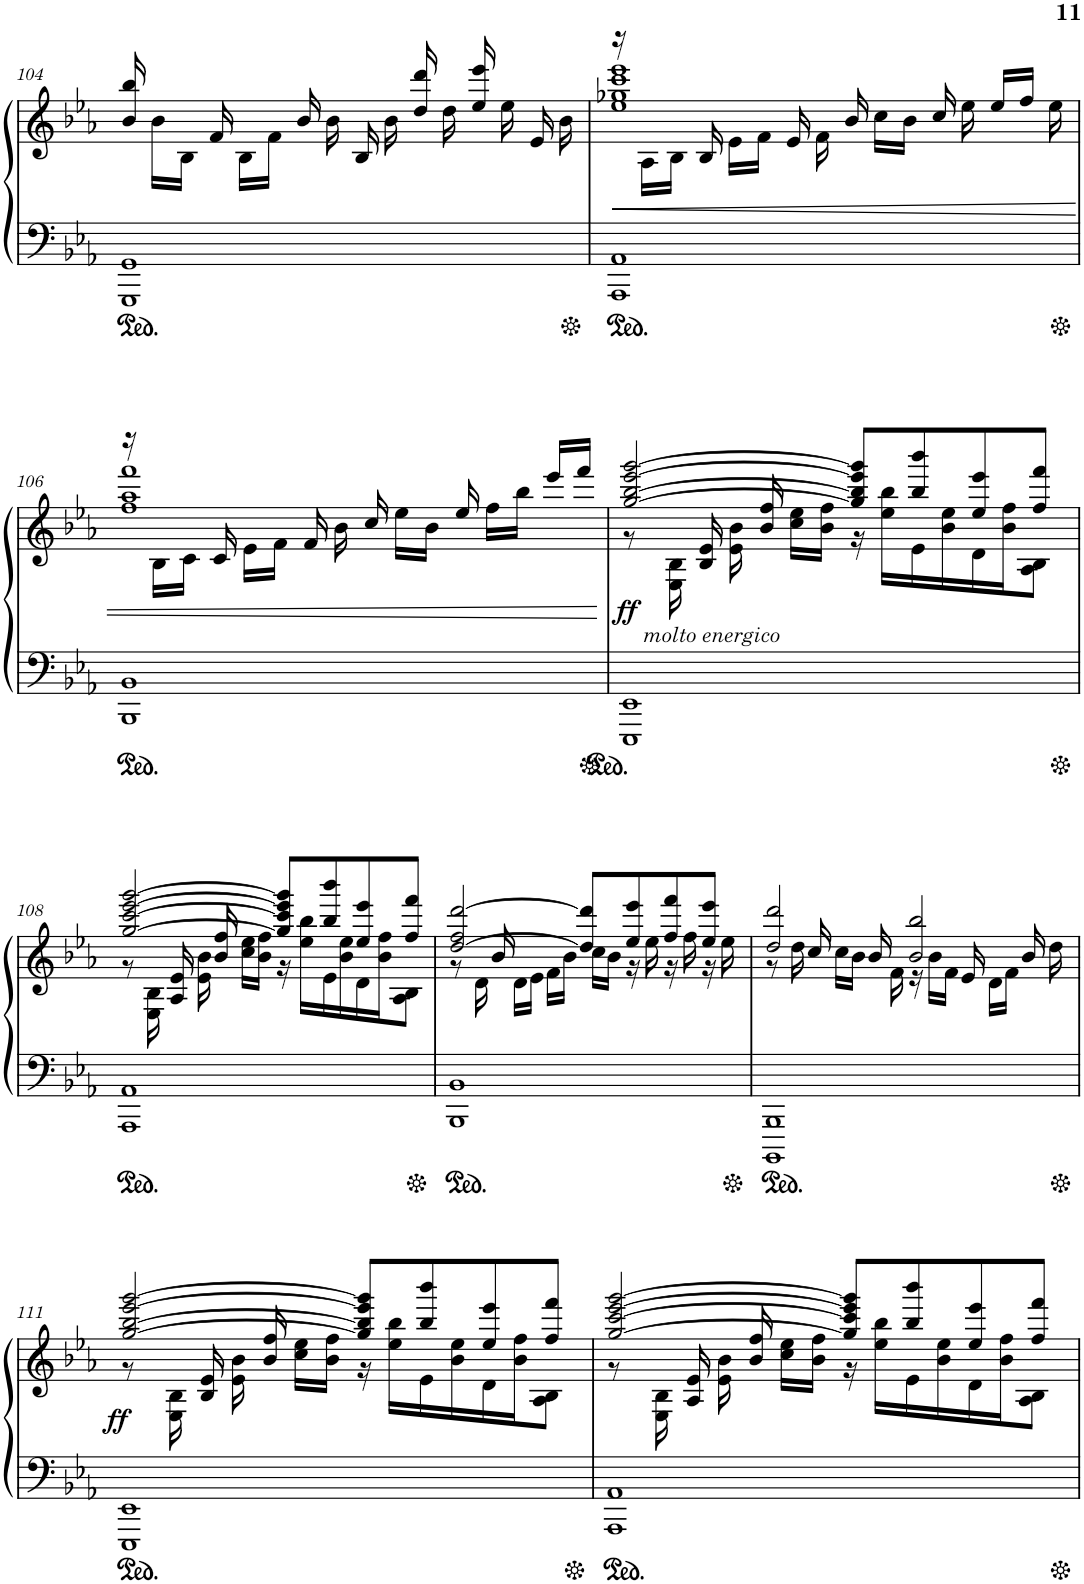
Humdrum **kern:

**kern	**kern	**dynam
*part1	*part1	*part1
*staff2	*staff1	*staff1/2
*I"Piano	*	*
*I'Pno.	*	*
!!LO:PB:g=z
*clefF4	*clefG2	*
*k[b-e-a-]	*k[b-e-a-]	*
*M4/4	*M4/4	*
=104	=104	=104
1GGG 1GG	16b-/ 16bb-/	.
.	16b-\LL	.
.	16B-\JJ	.
.	16f/	.
.	16B-\LL	.
.	16f\JJ	.
.	16b-/	.
.	16b-\	.
.	16B-/	.
.	16b-\	.
.	16dd/ 16ddd/	.
.	16dd\	.
.	16ee-/ 16eee-/	.
.	16ee-\	.
.	16e-/	.
.	16b-\	.
=105	=105	=105
!	!	!LO:HP:b
*	*^	*
1AAA- 1AA-	16r	1ee- 1gg-X 1ccc 1eee-	<
.	16A-\LL	.	.
.	16B-\JJ	.	.
.	16B-/	.	.
.	16e-\LL	.	.
.	16f\JJ	.	.
.	16e-/	.	.
.	16f\	.	.
.	16b-/	.	.
.	16cc\LL	.	.
.	16b-\JJ	.	.
.	16cc/	.	.
.	16ee-\	.	.
.	16ee-/LL	.	.
.	16ff/JJ	.	.
.	16ee-\	.	.
!!LO:LB:g=z	!!
=106	=106	=106	=106
1BBB- 1BB-	16r	1ff 1aa- 1fff	.
.	16B-\LL	.	.
.	16c\JJ	.	.
.	16c/	.	.
.	16e-\LL	.	.
.	16f\JJ	.	.
.	16f/	.	.
.	16b-\	.	.
.	16cc/	.	.
.	16ee-\LL	.	.
.	16b-\JJ	.	.
.	16ee-/	.	.
.	16ff\LL	.	.
.	16bb-\JJ	.	.
.	16eee-/LL	.	.
.	16fff/JJ	.	.
*	*v	*v	*
.	.	[
=107	=107	=107
*	*^	*
!	!LO:TX:b:i:t=molto energico	!	!
!	!	!	!LO:DY:b
1EEE- 1EE-	[2gg/ [2bb-/ [2eee-/ [2ggg/	8r	ff
.	.	16E-\ 16B-\	.
.	.	16B-/ 16e-/	.
.	.	16e-\ 16b-\	.
.	.	16b-/ 16ff/	.
.	.	16cc\ 16ee-\LL	.
.	.	16b-\ 16ff\JJ	.
.	8gg/] 8bb-/] 8eee-/] 8ggg/]L	16r	.
.	.	16ee-\ 16bb-\LL	.
.	8bb-/ 8bbb-/	16e-\	.
.	.	16b-\ 16ee-\	.
.	8ee-/ 8eee-/	16d\	.
.	.	16b-\ 16ff\J	.
.	8ff/ 8fff/J	8A-\ 8B-\J	.
!!LO:LB:g=z	!!
=108	=108	=108	=108
1AAA- 1AA-	[2gg/ [2ccc/ [2eee-/ [2ggg/	8r	.
.	.	16E-\ 16B-\	.
.	.	16A-/ 16e-/	.
.	.	16e-\ 16b-\	.
.	.	16b-/ 16ff/	.
.	.	16cc\ 16ee-\LL	.
.	.	16b-\ 16ff\JJ	.
.	8gg/] 8ccc/] 8eee-/] 8ggg/]L	16r	.
.	.	16ee-\ 16bb-\LL	.
.	8bb-/ 8bbb-/	16e-\	.
.	.	16b-\ 16ee-\	.
.	8ee-/ 8eee-/	16d\	.
.	.	16b-\ 16ff\J	.
.	8ff/ 8fff/J	8A-\ 8B-\J	.
=109	=109	=109	=109
1BBB- 1BB-	[2dd/ 2ff/ [2ddd/	8r	.
.	.	16d\	.
.	.	16b-/	.
.	.	16d\LL	.
.	.	16e-\JJ	.
.	.	16f\LL	.
.	.	16b-\JJ	.
.	8dd/] 8ddd/]L	16cc\LL	.
.	.	16b-\JJ	.
.	8ee-/ 8eee-/	16r	.
.	.	16ee-\	.
.	8ff/ 8fff/	16r	.
.	.	16ff\	.
.	8ee-/ 8eee-/J	16r	.
.	.	16ee-\	.
=110	=110	=110	=110
1BBBB- 1BBB-	2dd/ 2ddd/	8r	.
.	.	16dd\	.
.	.	16cc/	.
.	.	16cc\LL	.
.	.	16b-\JJ	.
.	.	16b-/	.
.	.	16f\	.
.	2b-/ 2bb-/	16r	.
.	.	16b-\LL	.
.	.	16f\JJ	.
.	.	16e-/	.
.	.	16d\LL	.
.	.	16f\JJ	.
.	.	16b-/	.
.	.	16dd\	.
!!LO:LB:g=z	!!
=111	=111	=111	=111
!	!	!	!LO:DY:b
1EEE- 1EE-	[2gg/ [2bb-/ [2eee-/ [2ggg/	8r	ff
.	.	16E-\ 16B-\	.
.	.	16B-/ 16e-/	.
.	.	16e-\ 16b-\	.
.	.	16b-/ 16ff/	.
.	.	16cc\ 16ee-\LL	.
.	.	16b-\ 16ff\JJ	.
.	8gg/] 8bb-/] 8eee-/] 8ggg/]L	16r	.
.	.	16ee-\ 16bb-\LL	.
.	8bb-/ 8bbb-/	16e-\	.
.	.	16b-\ 16ee-\	.
.	8ee-/ 8eee-/	16d\	.
.	.	16b-\ 16ff\J	.
.	8ff/ 8fff/J	8A-\ 8B-\J	.
=112	=112	=112	=112
1AAA- 1AA-	[2gg/ [2ccc/ [2eee-/ [2ggg/	8r	.
.	.	16E-\ 16B-\	.
.	.	16A-/ 16e-/	.
.	.	16e-\ 16b-\	.
.	.	16b-/ 16ff/	.
.	.	16cc\ 16ee-\LL	.
.	.	16b-\ 16ff\JJ	.
.	8gg/] 8ccc/] 8eee-/] 8ggg/]L	16r	.
.	.	16ee-\ 16bb-\LL	.
.	8bb-/ 8bbb-/	16e-\	.
.	.	16b-\ 16ee-\	.
.	8ee-/ 8eee-/	16d\	.
.	.	16b-\ 16ff\J	.
.	8ff/ 8fff/J	8A-\ 8B-\J	.
*	*v	*v	*
=	=	=
*-	*-	*-
